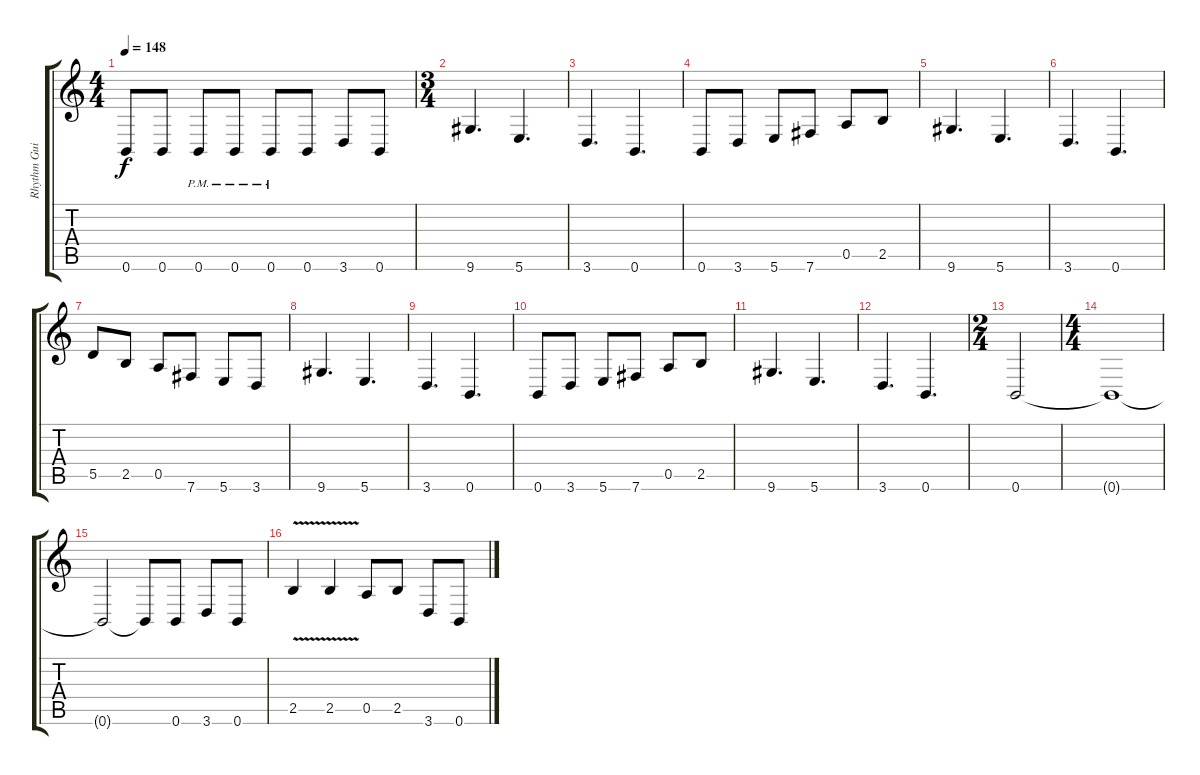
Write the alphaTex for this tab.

\track ("Rhythm Guitar 2" "Rhythm Gui") {instrument overdrivenguitar}
\staff {score tabs}
\tuning (E4 B3 G3 D3 A2 B1) {hide}
\ts (4 4)
\tempo 148
\clef g2
\ks c
0.6{t}.8{dy f} 0.6.8 0.6{pm}.8 0.6{pm}.8 0.6{pm}.8 0.6.8 3.6.8 0.6.8 |
\ts (3 4)
9.6.4{d} 5.6.4{d} |
3.6.4{d} 0.6.4{d} |
0.6.8 3.6.8 5.6.8 7.6.8 0.5.8 2.5.8 |
9.6.4{d} 5.6.4{d} |
3.6.4{d} 0.6.4{d} |
5.5.8 2.5.8 0.5.8 7.6.8 5.6.8 3.6.8 |
9.6.4{d} 5.6.4{d} |
3.6.4{d} 0.6.4{d} |
0.6.8 3.6.8 5.6.8 7.6.8 0.5.8 2.5.8 |
9.6.4{d} 5.6.4{d} |
3.6.4{d} 0.6.4{d} |
\ts (2 4)
0.6.2 |
\ts (4 4)
0.6{t}.1 |
0.6{t}.2 0.6{t}.8 0.6.8 3.6.8 0.6.8 |
2.5{v}.4 2.5{v}.4 0.5.8 2.5.8 3.6.8 0.6.8
